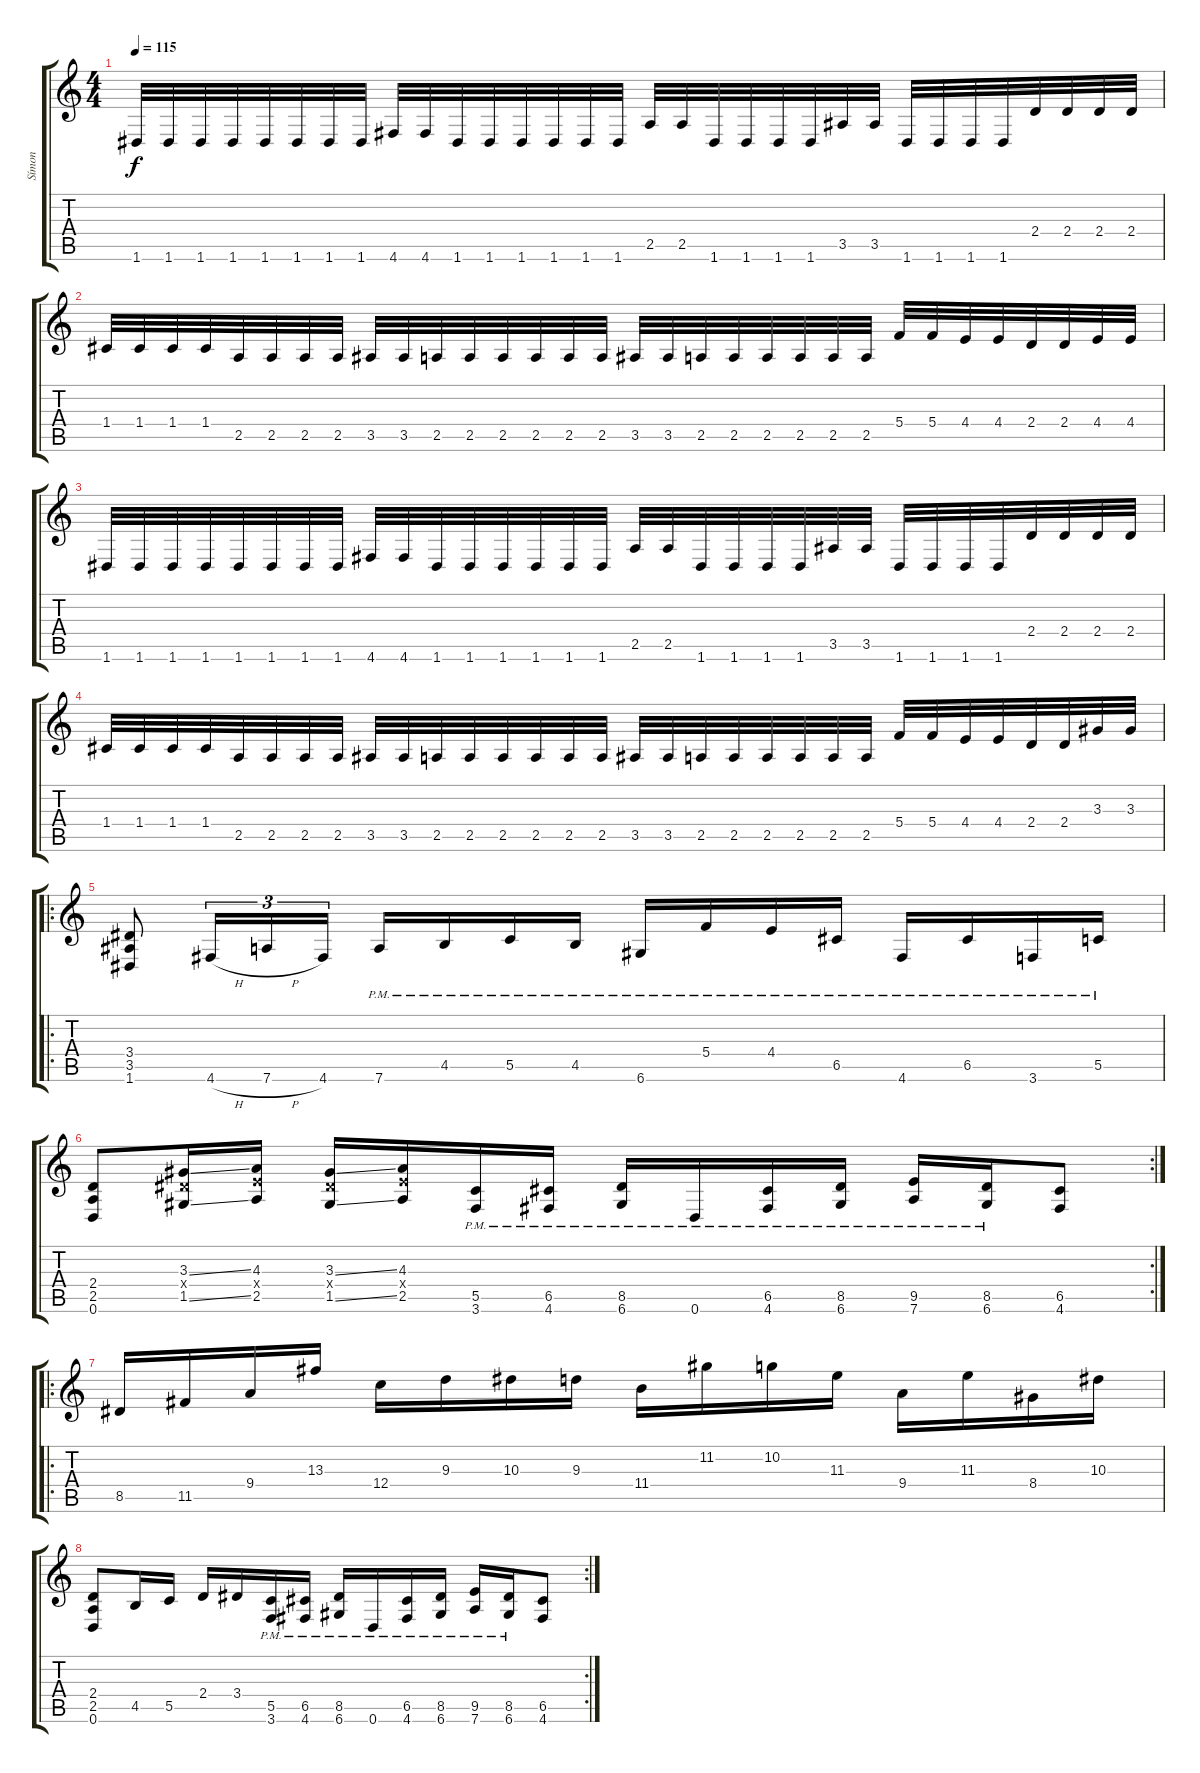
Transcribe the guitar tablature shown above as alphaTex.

\track ("Símon " "Símon ") {instrument distortionguitar}
\staff {score tabs}
\tuning (D4 A3 F3 C3 G2 D2) {hide}
\ts (4 4)
\tempo 115
\clef g2
\ks c
1.6.32{dy f} 1.6.32 1.6.32 1.6.32 1.6.32 1.6.32 1.6.32 1.6.32 4.6.32 4.6.32 1.6.32 1.6.32 1.6.32 1.6.32 1.6.32 1.6.32 2.5.32 2.5.32 1.6.32 1.6.32 1.6.32 1.6.32 3.5.32 3.5.32 1.6.32 1.6.32 1.6.32 1.6.32 2.4.32 2.4.32 2.4.32 2.4.32 |
1.4.32 1.4.32 1.4.32 1.4.32 2.5.32 2.5.32 2.5.32 2.5.32 3.5.32 3.5.32 2.5.32 2.5.32 2.5.32 2.5.32 2.5.32 2.5.32 3.5.32 3.5.32 2.5.32 2.5.32 2.5.32 2.5.32 2.5.32 2.5.32 5.4.32 5.4.32 4.4.32 4.4.32 2.4.32 2.4.32 4.4.32 4.4.32 |
1.6.32 1.6.32 1.6.32 1.6.32 1.6.32 1.6.32 1.6.32 1.6.32 4.6.32 4.6.32 1.6.32 1.6.32 1.6.32 1.6.32 1.6.32 1.6.32 2.5.32 2.5.32 1.6.32 1.6.32 1.6.32 1.6.32 3.5.32 3.5.32 1.6.32 1.6.32 1.6.32 1.6.32 2.4.32 2.4.32 2.4.32 2.4.32 |
1.4.32 1.4.32 1.4.32 1.4.32 2.5.32 2.5.32 2.5.32 2.5.32 3.5.32 3.5.32 2.5.32 2.5.32 2.5.32 2.5.32 2.5.32 2.5.32 3.5.32 3.5.32 2.5.32 2.5.32 2.5.32 2.5.32 2.5.32 2.5.32 5.4.32 5.4.32 4.4.32 4.4.32 2.4.32 2.4.32 3.3.32 3.3.32 |
\ro
(3.4 3.5 1.6).8 4.6{h}.16{tu (3 2)} 7.6{h}.16{tu (3 2)} 4.6.16{tu (3 2)} 7.6{pm}.16 4.5{pm}.16 5.5{pm}.16 4.5{pm}.16 6.6{pm}.16 5.4{pm}.16 4.4{pm}.16 6.5{pm}.16 4.6{pm}.16 6.5{pm}.16 3.6{pm}.16 5.5{pm}.16 |
\rc 2
(2.4 2.5 0.6).8 (3.3{ss} 3.4{x} 1.5{ss}).16 (4.3 4.4{x} 2.5).16 (3.3{ss} 3.4{x} 1.5{ss}).16 (4.3 4.4{x} 2.5).16 (5.5{pm} 3.6{pm}).16 (6.5{pm} 4.6{pm}).16 (8.5{pm} 6.6{pm}).16 0.6{pm}.16 (6.5{pm} 4.6{pm}).16 (8.5{pm} 6.6{pm}).16 (9.5{pm} 7.6{pm}).16 (8.5{pm} 6.6{pm}).16 (6.5 4.6).8 |
\ro
8.5.16 11.5.16 9.4.16 13.3.16 12.4.16 9.3.16 10.3.16 9.3.16 11.4.16 11.2.16 10.2.16 11.3.16 9.4.16 11.3.16 8.4.16 10.3.16 |
\rc 2
(2.4 2.5 0.6).8 4.5.16 5.5.16 2.4.16 3.4.16 (5.5{pm} 3.6{pm}).16 (6.5{pm} 4.6{pm}).16 (8.5{pm} 6.6{pm}).16 0.6{pm}.16 (6.5{pm} 4.6{pm}).16 (8.5{pm} 6.6{pm}).16 (9.5{pm} 7.6{pm}).16 (8.5{pm} 6.6{pm}).16 (6.5 4.6).8
